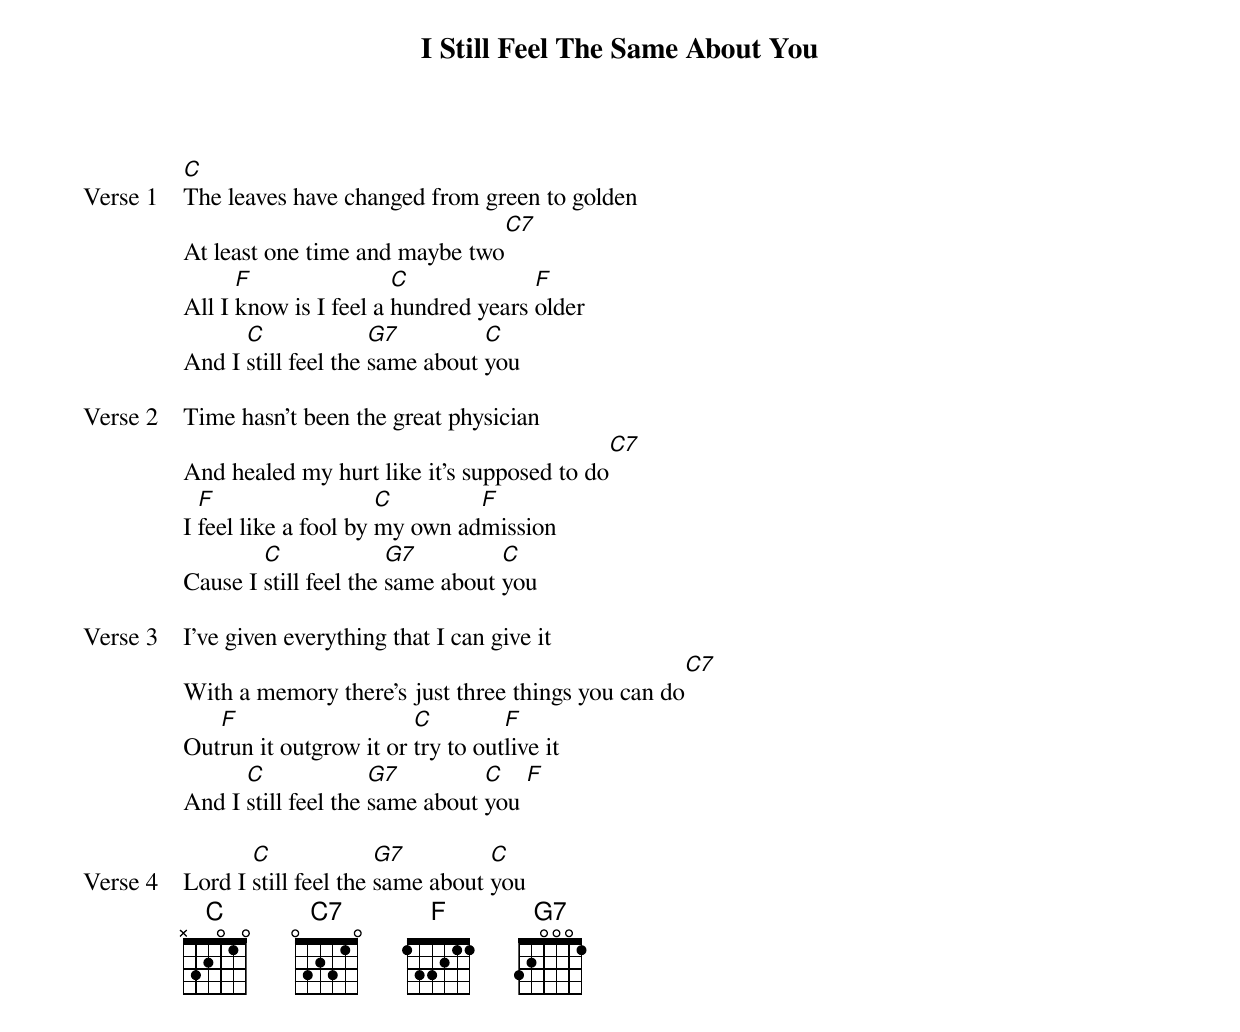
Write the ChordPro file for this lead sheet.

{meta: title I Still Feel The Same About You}
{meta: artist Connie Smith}
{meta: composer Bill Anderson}
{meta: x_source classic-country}
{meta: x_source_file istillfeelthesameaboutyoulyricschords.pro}
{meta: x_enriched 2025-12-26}

{start_of_verse: Verse 1}
[C]The leaves have changed from green to golden
At least one time and maybe two[C7]
All I [F]know is I feel a [C]hundred years [F]older
And I [C]still feel the [G7]same about [C]you
{end_of_verse}

{start_of_verse: Verse 2}
Time hasn't been the great physician
And healed my hurt like it's supposed to do[C7]
I [F]feel like a fool by [C]my own ad[F]mission
Cause I [C]still feel the [G7]same about [C]you
{end_of_verse}

{start_of_verse: Verse 3}
I've given everything that I can give it
With a memory there's just three things you can do[C7]
Out[F]run it outgrow it or [C]try to out[F]live it
And I [C]still feel the [G7]same about [C]you [F]
{end_of_verse}

{start_of_verse: Verse 4}
Lord I [C]still feel the [G7]same about [C]you
{end_of_verse}
